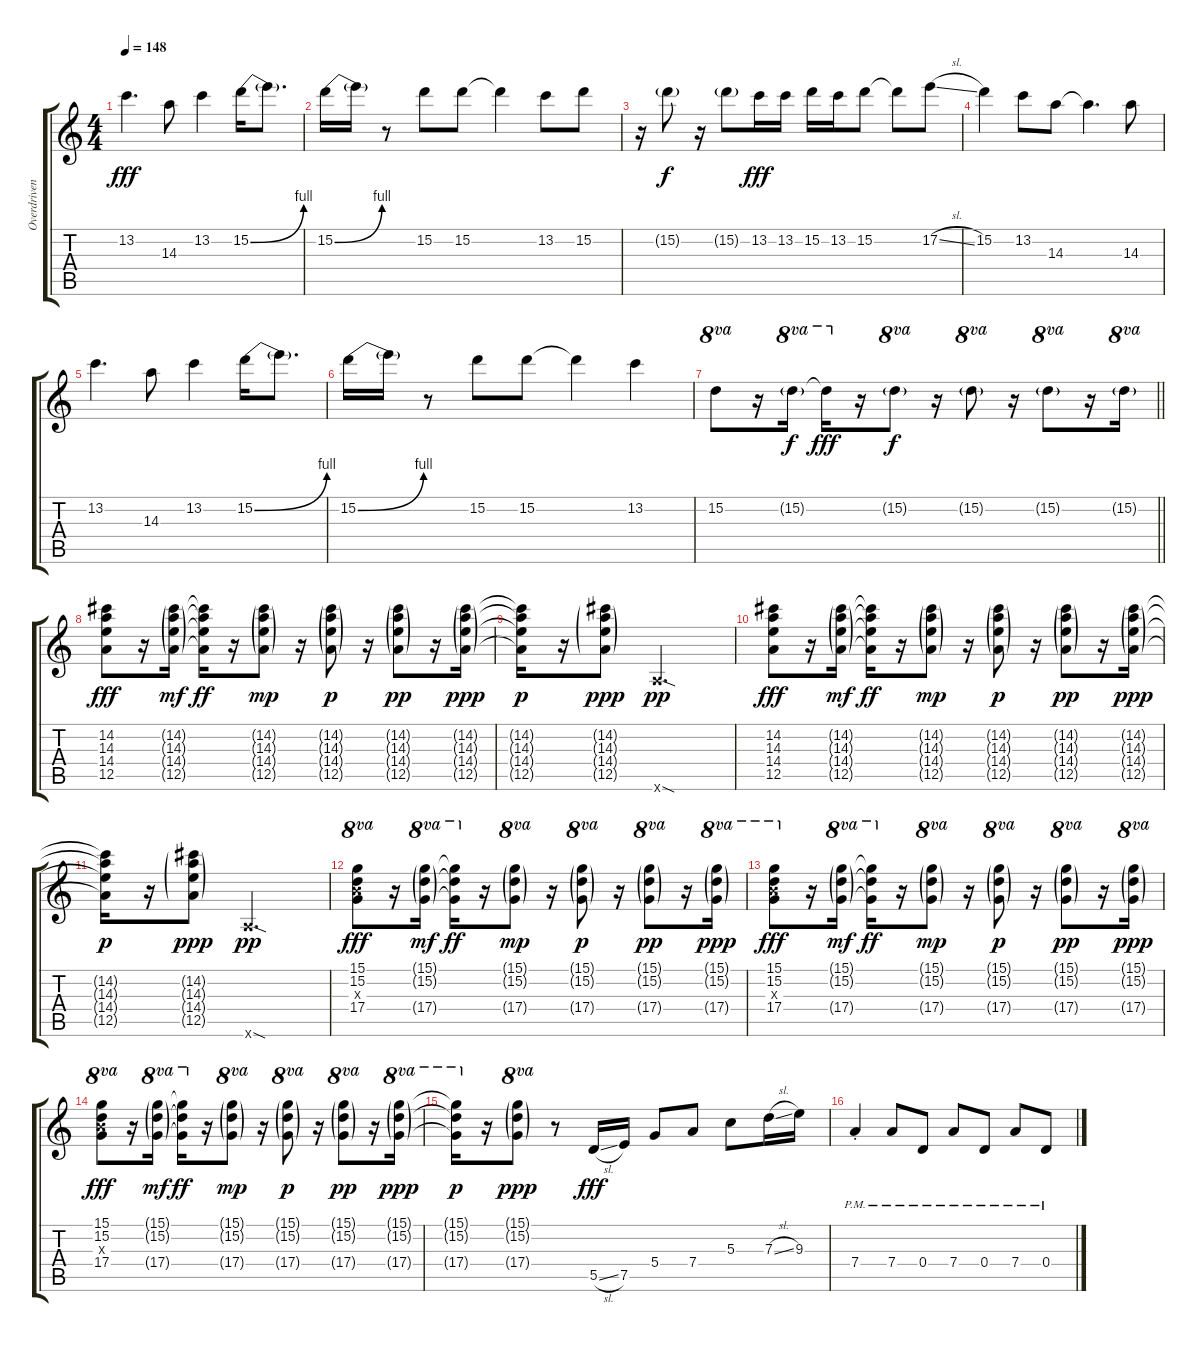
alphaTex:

\track ("Overdriven Guitar" "Overdriven") {instrument overdrivenguitar}
\staff {score tabs}
\tuning (E4 B3 G3 D3 A2 E2) {hide}
\ts (4 4)
\tempo 148
\clef g2
\ks c
13.2.4{d dy fff} 14.3.8 13.2.4 15.2{be (bend 0 0 60 4)}.16 15.2{t}.8{d} |
15.2{be (bend 0 0 60 4)}.16 15.2{t}.16 r.8 15.2.8 15.2.8 15.2{t}.4 13.2.8 15.2.8 |
r.16 15.2{g}.8{dy f} r.16 15.2{g}.8 13.2.16{dy fff} 13.2.16 15.2.16 13.2.16 15.2.8 15.2{t}.8 17.2{sl}.8 |
15.2.4 13.2.8 14.3.8 14.3{t}.4{d} 14.3.8 |
13.2.4{d} 14.3.8 13.2.4 15.2{be (bend 0 0 60 4)}.16 15.2{t}.8{d} |
15.2{be (bend 0 0 60 4)}.16 15.2{t}.16 r.8 15.2.8 15.2.8 15.2{t}.4 13.2.4 |
\barLineRight lightlight
15.2.8{ot 8va} r.16 15.2{g}.16{ot 8va dy f} 15.2{t}.16{ot 8va dy fff} r.16 15.2{g}.8{ot 8va dy f} r.16 15.2{g}.8{ot 8va} r.16 15.2{g}.8{ot 8va} r.16 15.2{g}.16{ot 8va} |
(14.2 14.3 14.4 12.5).8{dy fff} r.16 (14.2{g} 14.3{g} 14.4{g} 12.5{g}).16{dy mf} (14.2{t} 14.3{t} 14.4{t} 12.5{t}).16{dy ff} r.16 (14.2{g} 14.3{g} 14.4{g} 12.5{g}).8{dy mp} r.16 (14.2{g} 14.3{g} 14.4{g} 12.5{g}).8{dy p} r.16 (14.2{g} 14.3{g} 14.4{g} 12.5{g}).8{dy pp} r.16 (14.2{g} 14.3{g} 14.4{g} 12.5{g}).16{dy ppp} |
(14.2{t} 14.3{t} 14.4{t} 12.5{t}).16{dy p} r.16 (14.2{g} 14.3{g} 14.4{g} 12.5{g}).8{dy ppp} 5.6{sod x}.2{d dy pp} |
(14.2 14.3 14.4 12.5).8{dy fff} r.16 (14.2{g} 14.3{g} 14.4{g} 12.5{g}).16{dy mf} (14.2{t} 14.3{t} 14.4{t} 12.5{t}).16{dy ff} r.16 (14.2{g} 14.3{g} 14.4{g} 12.5{g}).8{dy mp} r.16 (14.2{g} 14.3{g} 14.4{g} 12.5{g}).8{dy p} r.16 (14.2{g} 14.3{g} 14.4{g} 12.5{g}).8{dy pp} r.16 (14.2{g} 14.3{g} 14.4{g} 12.5{g}).16{dy ppp} |
(14.2{t} 14.3{t} 14.4{t} 12.5{t}).16{dy p} r.16 (14.2{g} 14.3{g} 14.4{g} 12.5{g}).8{dy ppp} 5.6{sod x}.2{d dy pp} |
(15.1 15.2 16.3{x} 17.4).8{ot 8va dy fff} r.16 (15.1{g} 15.2{g} 17.4{g}).16{ot 8va dy mf} (15.1{t} 15.2{t} 17.4{t}).16{ot 8va dy ff} r.16 (15.1{g} 15.2{g} 17.4{g}).8{ot 8va dy mp} r.16 (15.1{g} 15.2{g} 17.4{g}).8{ot 8va dy p} r.16 (15.1{g} 15.2{g} 17.4{g}).8{ot 8va dy pp} r.16 (15.1{g} 15.2{g} 17.4{g}).16{ot 8va dy ppp} |
(15.1 15.2 16.3{x} 17.4).8{ot 8va dy fff} r.16 (15.1{g} 15.2{g} 17.4{g}).16{ot 8va dy mf} (15.1{t} 15.2{t} 17.4{t}).16{ot 8va dy ff} r.16 (15.1{g} 15.2{g} 17.4{g}).8{ot 8va dy mp} r.16 (15.1{g} 15.2{g} 17.4{g}).8{ot 8va dy p} r.16 (15.1{g} 15.2{g} 17.4{g}).8{ot 8va dy pp} r.16 (15.1{g} 15.2{g} 17.4{g}).16{ot 8va dy ppp} |
(15.1 15.2 16.3{x} 17.4).8{ot 8va dy fff} r.16 (15.1{g} 15.2{g} 17.4{g}).16{ot 8va dy mf} (15.1{t} 15.2{t} 17.4{t}).16{ot 8va dy ff} r.16 (15.1{g} 15.2{g} 17.4{g}).8{ot 8va dy mp} r.16 (15.1{g} 15.2{g} 17.4{g}).8{ot 8va dy p} r.16 (15.1{g} 15.2{g} 17.4{g}).8{ot 8va dy pp} r.16 (15.1{g} 15.2{g} 17.4{g}).16{ot 8va dy ppp} |
(15.1{t} 15.2{t} 17.4{t}).16{ot 8va dy p} r.16 (15.1{g} 15.2{g} 17.4{g}).8{ot 8va dy ppp} r.8 5.5{sl}.16{dy fff} 7.5.16 5.4.8 7.4.8 5.3.8 7.3{sl}.16 9.3.16 |
7.4{pm st}.4 7.4{pm}.8 0.4{pm}.8 7.4{pm}.8 0.4{pm}.8 7.4{pm}.8 0.4{pm}.8
